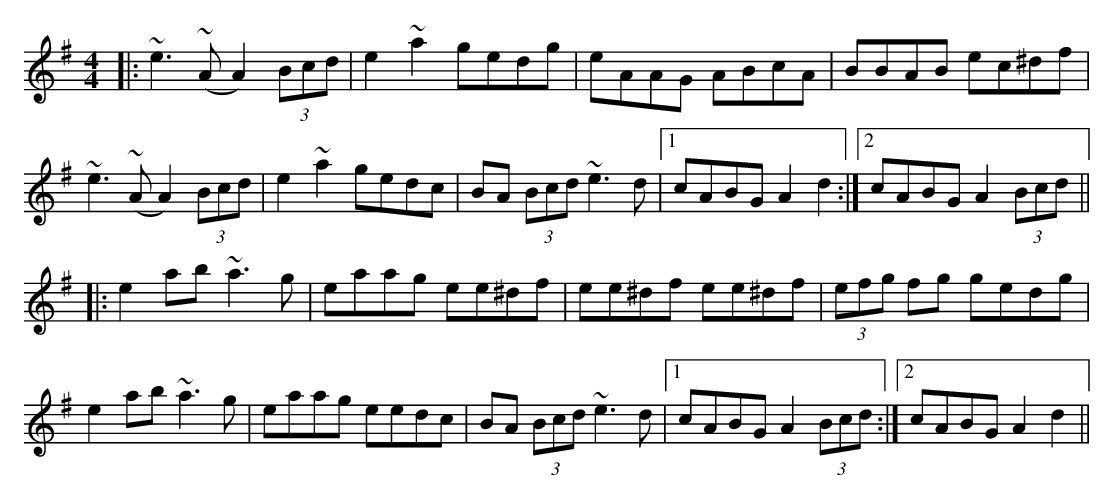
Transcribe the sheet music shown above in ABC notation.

X:1
M:4/4
K:Ador
|:~e3~(A A2) (3Bcd|e2 ~a2 gedg|eAAG ABcA|BBAB ec^df|
~e3~(A A2) (3Bcd|e2 ~a2 gedc|BA (3Bcd ~e3d|1 cABG A2d2:|2 cABG A2(3Bcd||
|:e2ab ~a3g|eaag ee^df|ee^df ee^df|(3efg fg gedg|
e2ab ~a3g|eaag eedc|BA (3Bcd ~e3d|1 cABG A2 (3Bcd:|2 cABG A2d2||
